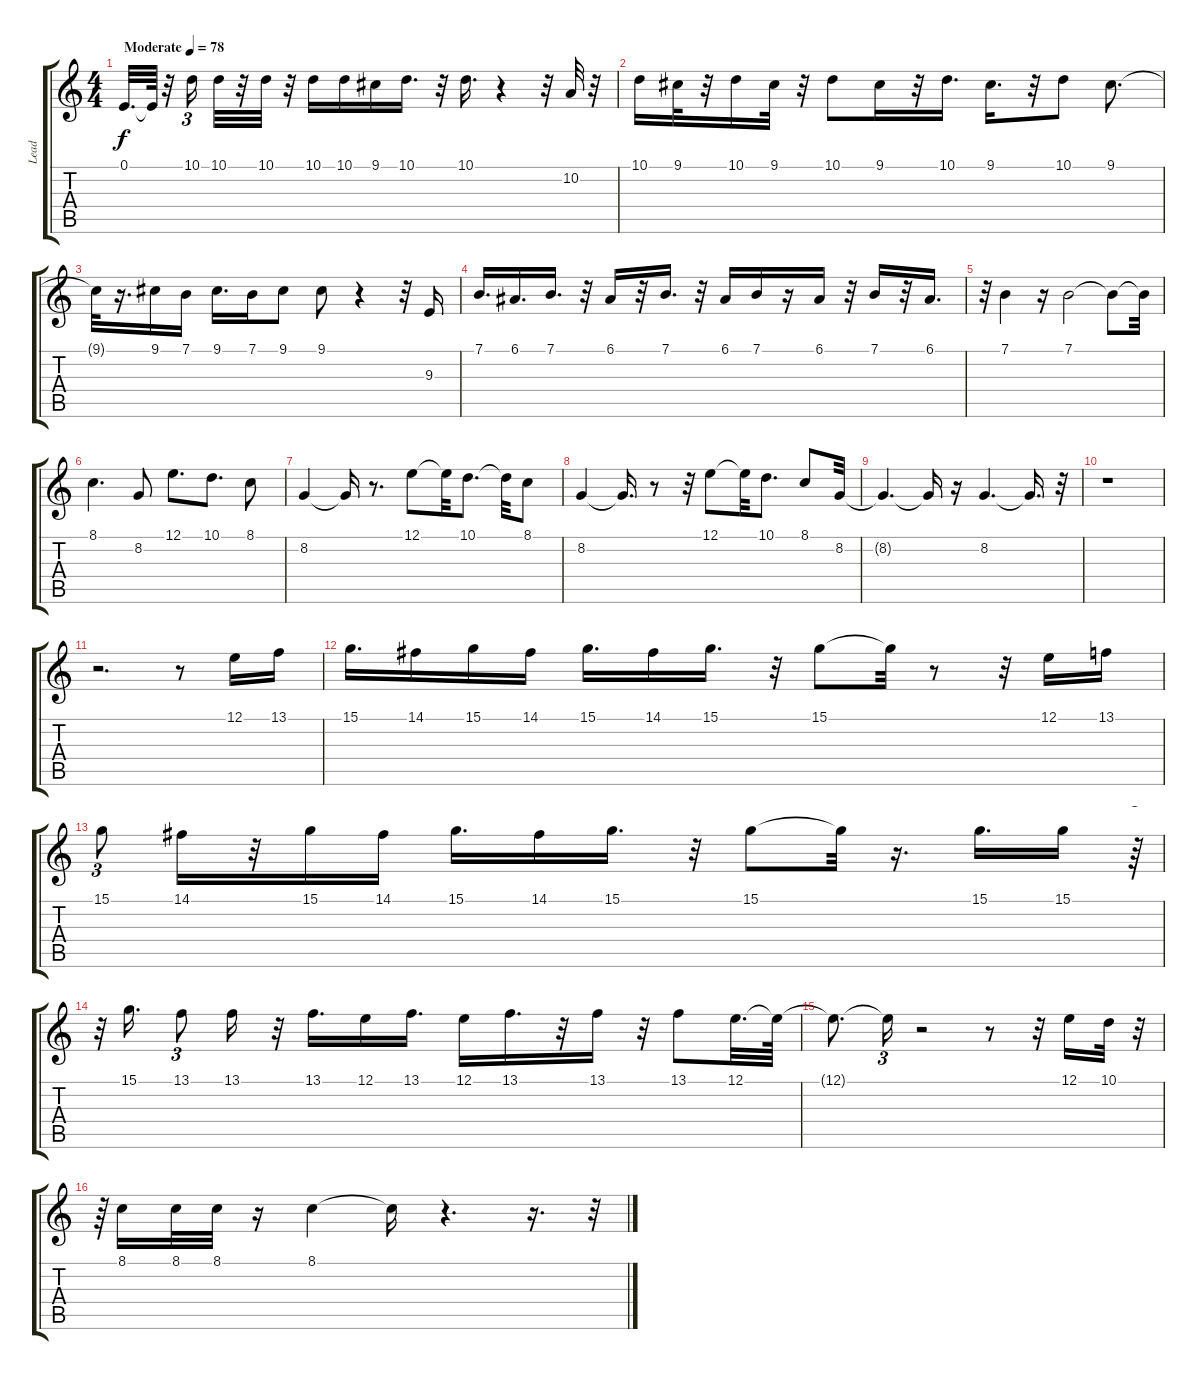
\track ("Lead" "Lead") {instrument percussiveorgan}
\staff {score tabs}
\tuning (E4 B3 G3 D3 A2 E2) {hide}
\ts (4 4)
\tempo (78 "Moderate")
\clef g2
\ks c
0.1.32{d dy f instrument percussiveorgan} 0.1{t}.64 r.32 10.1.16{tu (3 2)} 10.1.32 r.32 10.1.32 r.32 10.1.16 10.1.16 9.1.16 10.1.16{d} r.32 10.1.16{d} r.4 r.32 10.2.32 r.32 |
10.1.16 9.1.32 r.32 10.1.16 9.1.32 r.32 10.1.8 9.1.16 r.32 10.1.16{d} 9.1.16{d} r.32 10.1.8 9.1.8{d} |
9.1{t}.32 r.16{d} 9.1.16 7.1.16 9.1.16{d} 7.1.16 9.1.8 9.1.8 r.4 r.32 9.3.16 |
7.1.16{d} 6.1.16{d} 7.1.16{d} r.32 6.1.16 r.32 7.1.16{d} r.32 6.1.16 7.1.16 r.16 6.1.16 r.32 7.1.16 r.32 6.1.16{d} |
r.32 7.1.4 r.16 7.1.2 7.1{t}.8 7.1{t}.32 |
8.1.4{d} 8.2.8 12.1.8{d} 10.1.8{d} 8.1.8 |
8.2.4 8.2{t}.16 r.8{d} 12.1.8 12.1{t}.32 10.1.8{d} 10.1{t}.32 8.1.8 |
8.2.4 8.2{t}.16{d} r.8 r.32 12.1.8 12.1{t}.32 10.1.8{d} 8.1.8 8.2.32 |
8.2{t}.4{d} 8.2{t}.16 r.16 8.2.4{d} 8.2{t}.16{d} r.32 |
r.1 |
r.2{d} r.8 12.1.16 13.1.16 |
15.1.16{d} 14.1.16 15.1.16 14.1.16 15.1.16{d} 14.1.16 15.1.16{d} r.32 15.1.8 15.1{t}.32 r.8 r.32 12.1.16 13.1.16 |
15.1.8{tu (3 2)} 14.1.16 r.32 15.1.16 14.1.16 15.1.16{d} 14.1.16 15.1.16{d} r.32 15.1.8 15.1{t}.32 r.16{d} 15.1.16{d} 15.1.16 r.64{tu (3 2)} |
r.32{tu (3 2)} 15.1.16{d} 13.1.8{tu (3 2)} 13.1.16 r.32 13.1.16{d} 12.1.16 13.1.16{d} 12.1.16 13.1.16{d} r.32 13.1.16 r.32 13.1.8 12.1.32{d} 12.1{t}.64 |
12.1{t}.8{d} 12.1{t}.16{tu (3 2)} r.2 r.8 r.32 12.1.16 10.1.32 r.32{tu (3 2)} |
r.64{tu (3 2)} 8.1.16 8.1.32 8.1.32 r.16 8.1.4 8.1{t}.16 r.4{d} r.16{d} r.32{tu (3 2)}
